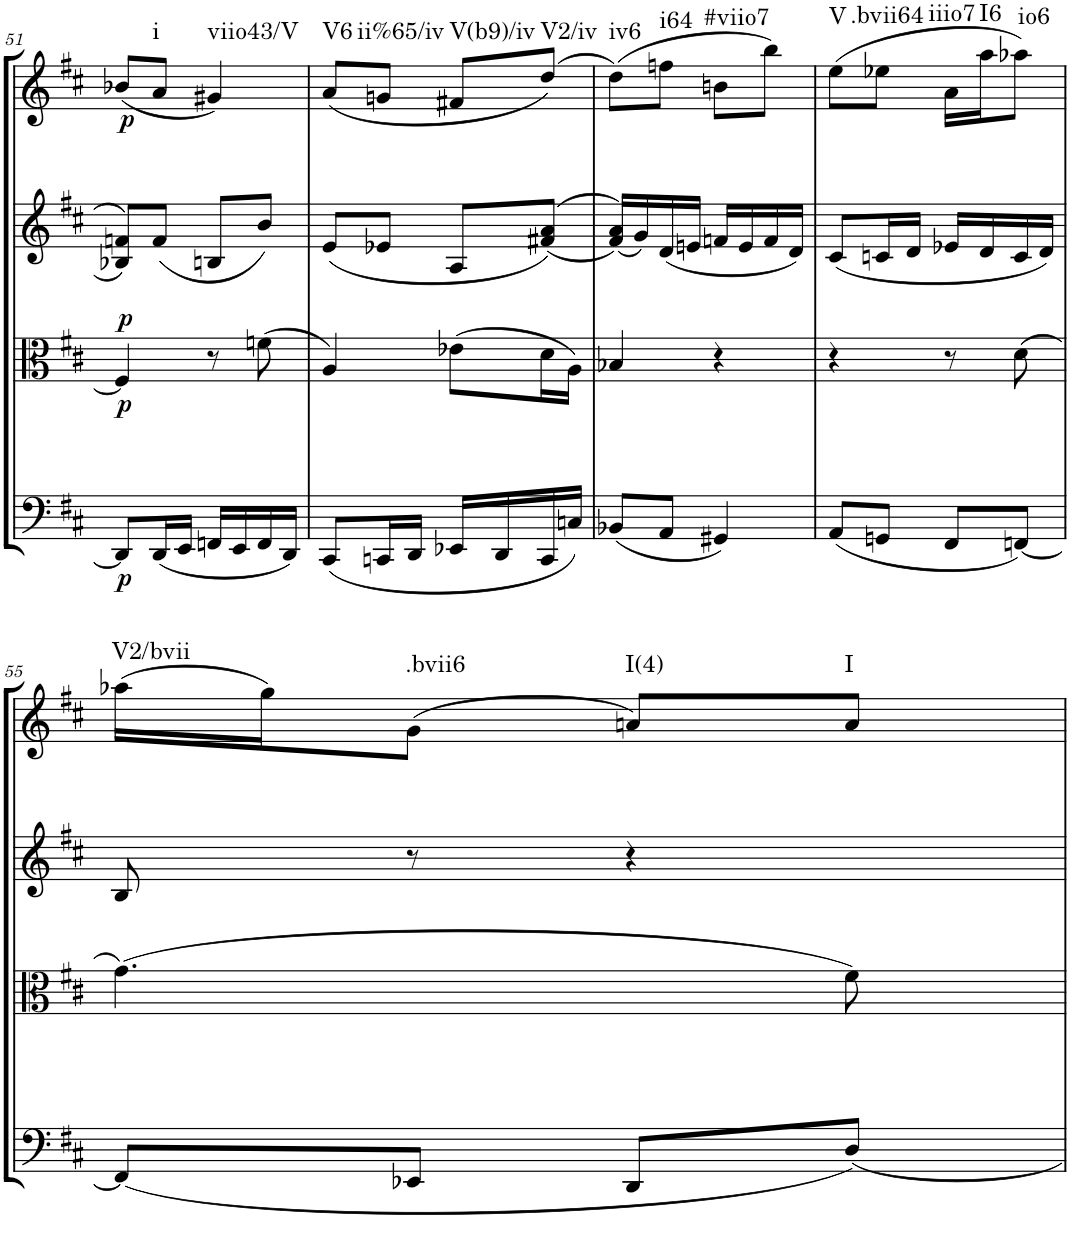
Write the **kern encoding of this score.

**kern	**dynam	**kern	**dynam	**kern	**kern	**dynam	**harte
*part4	*part4	*part3	*part3	*part2	*part1	*part1	*part1
*staff4	*staff4	*staff3	*staff3	*staff2	*staff1	*staff1	*
*I"Cello	*	*I"Viola	*	*I"2nd Violin	*I"1st Violin	*	*
*	*	*I'Vla	*	*I'Vln	*I'Vln	*	*
!!LO:PB:g=z
*clefF4	*	*clefC3	*	*clefG2	*clefG2	*	*
*k[f#c#]	*	*k[f#c#]	*	*k[f#c#]	*k[f#c#]	*	*
*M2/4	*	*M2/4	*	*M2/4	*M2/4	*	*
=51	=51	=51	=51	=51	=51	=51	=51
!	!LO:DY:b	!	!LO:DY:b	!	!	!	!
!	!	!	!LO:DY:n=1:a	!	!	!LO:DY:b	!
8DD/L]	p	4F/]	p p	8B-X/ 8fn/L	(8b-X/L	p	.
!	!	!	!	!	!	!	!LO:H:kt=i
(16DD/L	.	.	.	(8f/J	8a/J	.	N
16EE/JJ	.	.	.	.	.	.	.
!	!	!	!	!	!	!	!LO:H:kt=viio43/V
16FFn/LL	.	8r	.	8Bn/L	4g#X/)	.	N
16EE/	.	.	.	.	.	.	.
16FF/	.	(8fn\	.	8b/J)	.	.	.
16DD/JJ)	.	.	.	.	.	.	.
=52	=52	=52	=52	=52	=52	=52	=52
!	!	!	!	!	!	!	!LO:H:kt=V6
(8CC#/L	.	4A/)	.	(8e/L	(8a/L	.	N
!	!	!	!	!	!	!	!LO:H:kt=ii%65/iv
16CCn/L	.	.	.	8e-X/J	8gn/J	.	N
16DD/JJ	.	.	.	.	.	.	.
!	!	!	!	!	!	!	!LO:H:kt=V(b9)/iv
16EE-X/LL	.	(8e-X\L	.	8A/L	8f#X/L	.	N
16DD/	.	.	.	.	.	.	.
!	!	!	!	!	!	!	!LO:H:kt=V2/iv
16CC/	.	16d\L	.	(>(8f#X/ 8a/J)	(8dd/J)	.	N
16Cn/JJ)	.	16A\JJ)	.	.	.	.	.
=53	=53	=53	=53	=53	=53	=53	=53
!	!	!	!	!	!	!	!LO:H:kt=iv6
(8BB-X/L	.	4B-X/	.	(16f#/ 16a/LL))	(8dd\L)	.	N
.	.	.	.	16g/)	.	.	.
!	!	!	!	!	!	!	!LO:H:kt=i64
8AA/J	.	.	.	(16d/	8ffn\J	.	N
.	.	.	.	16en/JJ	.	.	.
!	!	!	!	!	!	!	!LO:H:kt=#viio7
4GG#X/)	.	4r	.	16fn/LL	8bn\L	.	N
.	.	.	.	16e/	.	.	.
.	.	.	.	16f/	8bb\J)	.	.
.	.	.	.	16d/JJ)	.	.	.
=54	=54	=54	=54	=54	=54	=54	=54
!	!	!	!	!	!	!	!LO:H:kt=V
(8AA/L	.	4r	.	(8c#/L	(8ee\L	.	N
!	!	!	!	!	!	!	!LO:H:kt=.bvii64
8GGn/J	.	.	.	16cn/L	8ee-X\J	.	N
.	.	.	.	16d/JJ	.	.	.
!	!	!	!	!	!	!	!LO:H:kt=iiio7
8FF#/L	.	8r	.	16e-X/LL	16a\LL	.	N
!	!	!	!	!	!	!	!LO:H:kt=I6
.	.	.	.	16d/	16aa\J	.	N
!	!	!	!	!	!	!	!LO:H:kt=io6
[8FFn/J)	.	(8d\	.	16c/	8aa-X\J)	.	N
.	.	.	.	16d/JJ)	.	.	.
!!LO:LB:g=z
=55	=55	=55	=55	=55	=55	=55	=55
!	!	!	!	!	!	!	!LO:H:kt=V2/bvii
(8FF/L]	.	(4.g\)	.	8B/	(16aa-X\LL	.	N
.	.	.	.	.	16gg\J)	.	.
!	!	!	!	!	!	!	!LO:H:kt=.bvii6
8EE-X/J	.	.	.	8r	(8g\J	.	N
!	!	!	!	!	!	!	!LO:H:kt=I(4)
8DD/L	.	.	.	4r	8an/L)	.	N
!	!	!	!	!	!	!	!LO:H:kt=I
8D/J)	.	8f#\)	.	.	8a/J	.	N
=	=	=	=	=	=	=	=
*-	*-	*-	*-	*-	*-	*-	*-
